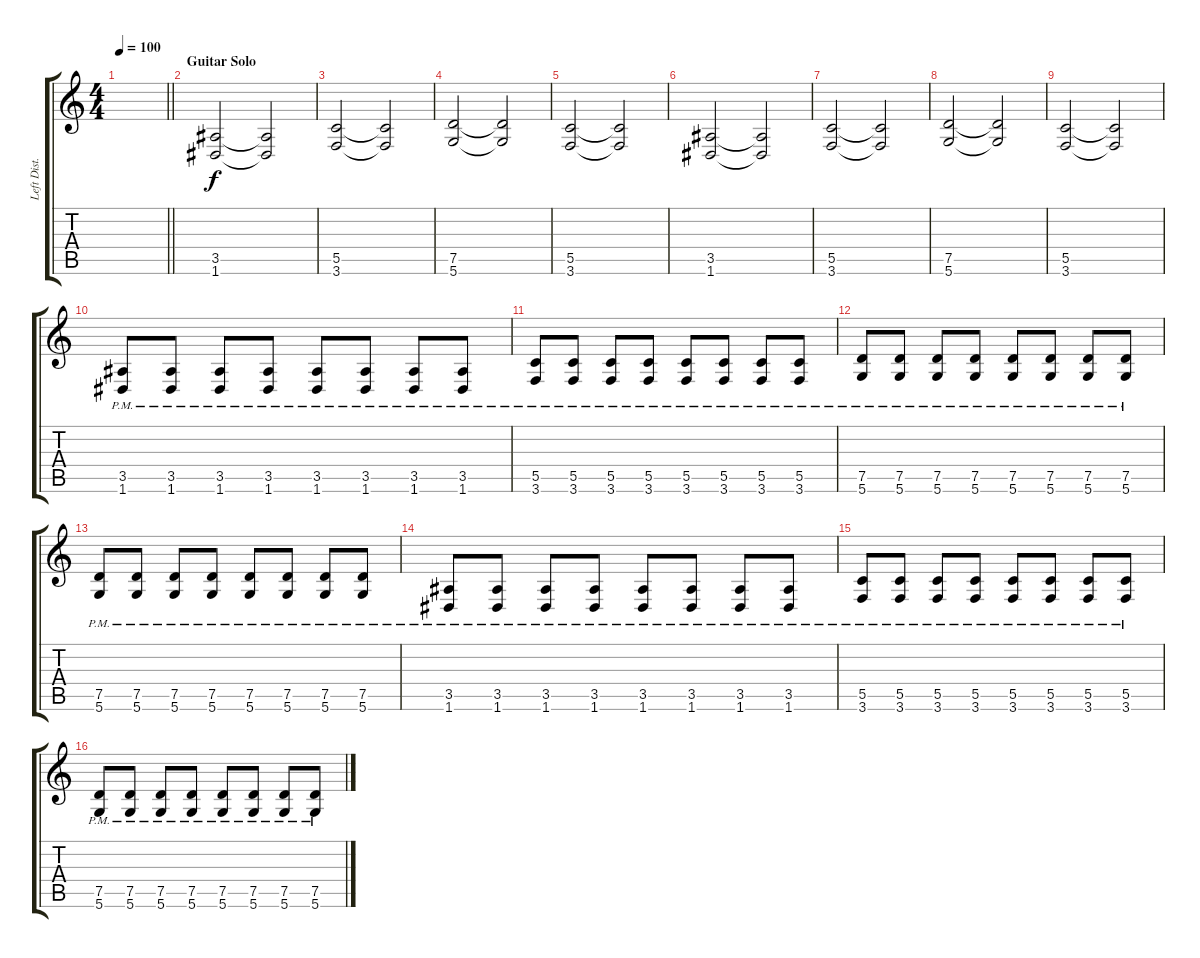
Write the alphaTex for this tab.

\track ("Left Dist. Guitar" "Left Dist.") {instrument distortionguitar}
\staff {score tabs}
\tuning (D4 A3 F3 C3 G2 D2) {hide}
\ts (4 4)
\tempo 100
\clef g2
\barLineRight lightlight
\ks c
|
\section ("" "Guitar Solo")
(3.5 1.6).2{volume 13} (3.5{t} 1.6{t}).2 |
(5.5 3.6).2 (5.5{t} 3.6{t}).2 |
(7.5 5.6).2 (7.5{t} 5.6{t}).2 |
(5.5 3.6).2 (5.5{t} 3.6{t}).2 |
(3.5 1.6).2 (3.5{t} 1.6{t}).2 |
(5.5 3.6).2 (5.5{t} 3.6{t}).2 |
(7.5 5.6).2 (7.5{t} 5.6{t}).2 |
(5.5 3.6).2 (5.5{t} 3.6{t}).2 |
(3.5{pm} 1.6{pm}).8 (3.5{pm} 1.6{pm}).8 (3.5{pm} 1.6{pm}).8 (3.5{pm} 1.6{pm}).8 (3.5{pm} 1.6{pm}).8 (3.5{pm} 1.6{pm}).8 (3.5{pm} 1.6{pm}).8 (3.5{pm} 1.6{pm}).8 |
(5.5{pm} 3.6{pm}).8 (5.5{pm} 3.6{pm}).8 (5.5{pm} 3.6{pm}).8 (5.5{pm} 3.6{pm}).8 (5.5{pm} 3.6{pm}).8 (5.5{pm} 3.6{pm}).8 (5.5{pm} 3.6{pm}).8 (5.5{pm} 3.6{pm}).8 |
(7.5{pm} 5.6{pm}).8 (7.5{pm} 5.6{pm}).8 (7.5{pm} 5.6{pm}).8 (7.5{pm} 5.6{pm}).8 (7.5{pm} 5.6{pm}).8 (7.5{pm} 5.6{pm}).8 (7.5{pm} 5.6{pm}).8 (7.5{pm} 5.6{pm}).8 |
(7.5{pm} 5.6{pm}).8 (7.5{pm} 5.6{pm}).8 (7.5{pm} 5.6{pm}).8 (7.5{pm} 5.6{pm}).8 (7.5{pm} 5.6{pm}).8 (7.5{pm} 5.6{pm}).8 (7.5{pm} 5.6{pm}).8 (7.5{pm} 5.6{pm}).8 |
(3.5{pm} 1.6{pm}).8 (3.5{pm} 1.6{pm}).8 (3.5{pm} 1.6{pm}).8 (3.5{pm} 1.6{pm}).8 (3.5{pm} 1.6{pm}).8 (3.5{pm} 1.6{pm}).8 (3.5{pm} 1.6{pm}).8 (3.5{pm} 1.6{pm}).8 |
(5.5{pm} 3.6{pm}).8 (5.5{pm} 3.6{pm}).8 (5.5{pm} 3.6{pm}).8 (5.5{pm} 3.6{pm}).8 (5.5{pm} 3.6{pm}).8 (5.5{pm} 3.6{pm}).8 (5.5{pm} 3.6{pm}).8 (5.5{pm} 3.6{pm}).8 |
(7.5{pm} 5.6{pm}).8 (7.5{pm} 5.6{pm}).8 (7.5{pm} 5.6{pm}).8 (7.5{pm} 5.6{pm}).8 (7.5{pm} 5.6{pm}).8 (7.5{pm} 5.6{pm}).8 (7.5{pm} 5.6{pm}).8 (7.5{pm} 5.6{pm}).8
